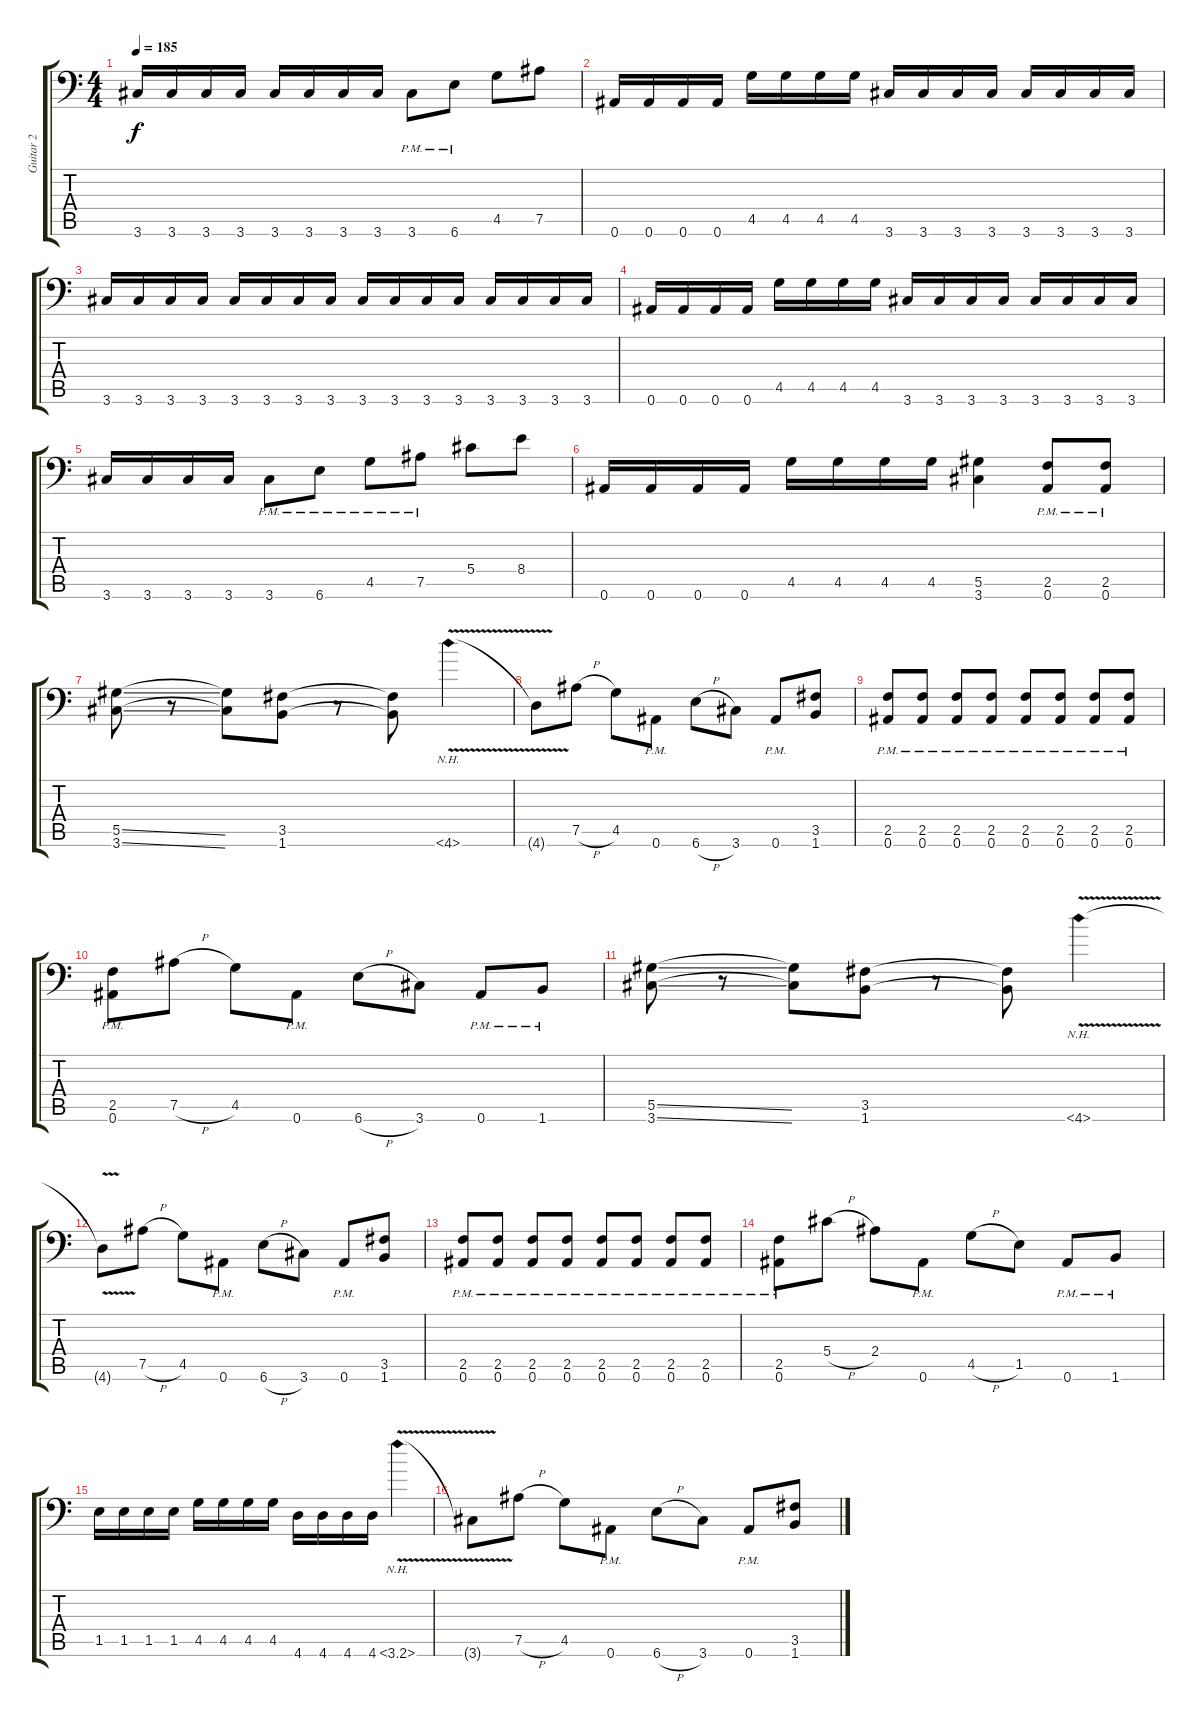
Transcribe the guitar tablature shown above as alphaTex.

\track ("Guitar 2" "Guitar 2") {instrument overdrivenguitar}
\staff {score tabs}
\tuning (Bb3 F3 Db3 Ab2 Eb2 Bb1) {hide}
\ts (4 4)
\tempo 185
\clef f4
\ks c
3.6.16{dy f} 3.6.16 3.6.16 3.6.16 3.6.16 3.6.16 3.6.16 3.6.16 3.6{pm}.8 6.6{pm}.8 4.5.8 7.5.8 |
0.6.16 0.6.16 0.6.16 0.6.16 4.5.16 4.5.16 4.5.16 4.5.16 3.6.16 3.6.16 3.6.16 3.6.16 3.6.16 3.6.16 3.6.16 3.6.16 |
3.6.16 3.6.16 3.6.16 3.6.16 3.6.16 3.6.16 3.6.16 3.6.16 3.6.16 3.6.16 3.6.16 3.6.16 3.6.16 3.6.16 3.6.16 3.6.16 |
0.6.16 0.6.16 0.6.16 0.6.16 4.5.16 4.5.16 4.5.16 4.5.16 3.6.16 3.6.16 3.6.16 3.6.16 3.6.16 3.6.16 3.6.16 3.6.16 |
3.6.16 3.6.16 3.6.16 3.6.16 3.6{pm}.8 6.6{pm}.8 4.5{pm}.8 7.5{pm}.8 5.4.8 8.4.8 |
0.6.16 0.6.16 0.6.16 0.6.16 4.5.16 4.5.16 4.5.16 4.5.16 (5.5 3.6).4 (2.5{pm} 0.6{pm}).8 (2.5{pm} 0.6{pm}).8 |
(5.5{ss} 3.6{ss}).8 r.8 (5.5{t} 3.6{t}).8 (3.5 1.6).8 r.8 (3.5{t} 1.6{t}).8 4.6{nh v}.4 |
4.6{v t}.8 7.5{h}.8 4.5.8 0.6{pm}.8 6.6{h}.8 3.6.8 0.6{pm}.8 (3.5 1.6).8 |
(2.5{pm} 0.6{pm}).8 (2.5{pm} 0.6{pm}).8 (2.5{pm} 0.6{pm}).8 (2.5{pm} 0.6{pm}).8 (2.5{pm} 0.6{pm}).8 (2.5{pm} 0.6{pm}).8 (2.5{pm} 0.6{pm}).8 (2.5{pm} 0.6{pm}).8 |
(2.5{pm} 0.6{pm}).8 7.5{h}.8 4.5.8 0.6{pm}.8 6.6{h}.8 3.6.8 0.6{pm}.8 1.6{pm}.8 |
(5.5{ss} 3.6{ss}).8 r.8 (5.5{t} 3.6{t}).8 (3.5 1.6).8 r.8 (3.5{t} 1.6{t}).8 4.6{nh v}.4 |
4.6{v t}.8 7.5{h}.8 4.5.8 0.6{pm}.8 6.6{h}.8 3.6.8 0.6{pm}.8 (3.5 1.6).8 |
(2.5{pm} 0.6{pm}).8 (2.5{pm} 0.6{pm}).8 (2.5{pm} 0.6{pm}).8 (2.5{pm} 0.6{pm}).8 (2.5{pm} 0.6{pm}).8 (2.5{pm} 0.6{pm}).8 (2.5{pm} 0.6{pm}).8 (2.5{pm} 0.6{pm}).8 |
(2.5{pm} 0.6{pm}).8 5.4{h}.8 2.4.8 0.6{pm}.8 4.5{h}.8 1.5.8 0.6{pm}.8 1.6{pm}.8 |
1.5.16 1.5.16 1.5.16 1.5.16 4.5.16 4.5.16 4.5.16 4.5.16 4.6.16 4.6.16 4.6.16 4.6.16 3.6{nh v}.4 |
3.6{v t}.8 7.5{h}.8 4.5.8 0.6{pm}.8 6.6{h}.8 3.6.8 0.6{pm}.8 (3.5 1.6).8
